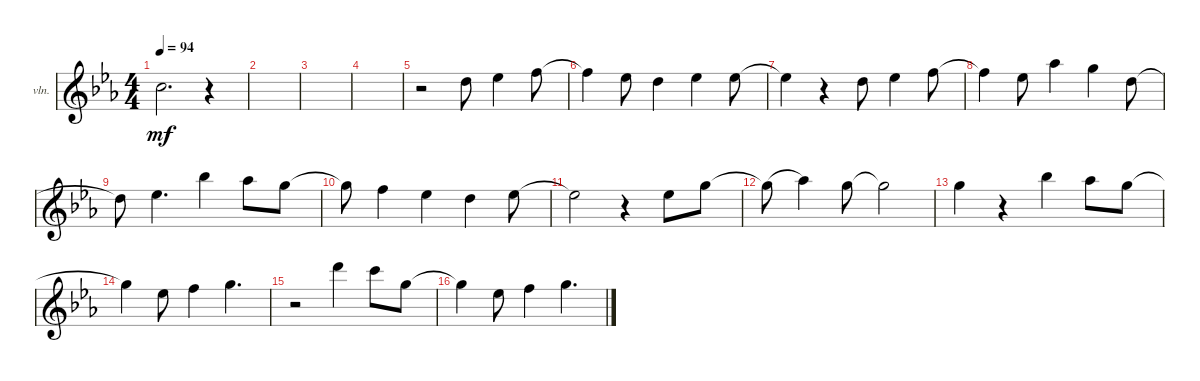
\defaultSystemsLayout 4
\bracketExtendMode groupsimilarinstruments
\firstSystemTrackNameOrientation horizontal
\otherSystemsTrackNameOrientation horizontal
\track ("voice-flute" "vln.") {defaultSystemsLayout 4 instrument flute}
\staff {score}
\tuning (E4 B3 G3 D3 A2 E2)
\ts (4 4)
\tempo 94
\clef g2
\scale
1.19394
\ks cminor
8.1{acc forcenatural}.2{d dy mf beam Down} r.4{beam Down} |
\scale
0.935354 |
\scale
0.935354 |
\scale
0.935354 |
\scale
1.19394 r.2{beam Down} 10.1{acc forcenatural}.8{beam Down} 11.1{acc b}.4{beam Down} 13.1{acc forcenatural}.8{beam Down} |
\scale
0.935354 13.1{t acc forcenatural}.4{beam Down} 11.1{acc b}.8{beam Down} 10.1{acc forcenatural}.4{beam Down} 11.1{acc b}.4{beam Down} 11.1{acc b}.8{beam Down} |
\scale
0.935354 11.1{t acc b}.4{beam Down} r.4{beam Down} 10.1{acc forcenatural}.8{beam Down} 11.1{acc b}.4{beam Down} 18.2{acc forcenatural}.8{beam Down} |
\scale
0.935354 18.2{t acc forcenatural}.4{beam Down} 16.2{acc b}.8{beam Down} 16.1{acc b}.4{beam Down} 15.1{acc forcenatural}.4{beam Down} 15.2{acc forcenatural}.8{beam Down} |
\scale
1.19394 15.2{t acc forcenatural}.8{beam Down} 11.1{acc b}.4{d beam Down} 18.1{acc b}.4{beam Down} 16.1{acc b}.8{beam Down} 15.1{acc forcenatural}.8{beam Down} |
\scale
0.935354 15.1{t acc forcenatural}.8{beam Down} 18.2{acc forcenatural}.4{beam Down} 16.2{acc b}.4{beam Down} 15.2{acc forcenatural}.4{beam Down} 11.1{acc b}.8{beam Down} |
\scale
0.935354 11.1{t acc b}.2{beam Down} r.4{beam Down} 11.1{acc b}.8{beam Down} 15.1{acc forcenatural}.8{beam Down} |
\scale
0.935354 15.1{t acc forcenatural}.8{legatoorigin beam Down} 16.1{acc b}.4{beam Down} 15.1{acc forcenatural}.8{beam Down} 15.1{t acc forcenatural}.2{beam Down} |
\scale
1.19394 15.1{acc forcenatural}.4{beam Down} r.4{beam Down} 18.1{acc b}.4{beam Down} 16.1{acc b}.8{beam Down} 15.1{acc forcenatural}.8{beam Down} |
\scale
0.935354 15.1{t acc forcenatural}.4{beam Down} 11.1{acc b}.8{beam Down} 13.1{acc forcenatural}.4{beam Down} 15.1{acc forcenatural}.4{d beam Down} |
\scale
0.935354 r.2{beam Down} 22.1{acc forcenatural}.4{beam Down} 20.1{acc forcenatural}.8{beam Down} 15.1{acc forcenatural}.8{beam Down} |
\scale
0.935354 15.1{t acc forcenatural}.4{beam Down} 11.1{acc b}.8{beam Down} 13.1{acc forcenatural}.4{beam Down} 15.1{acc forcenatural}.4{d beam Down}
